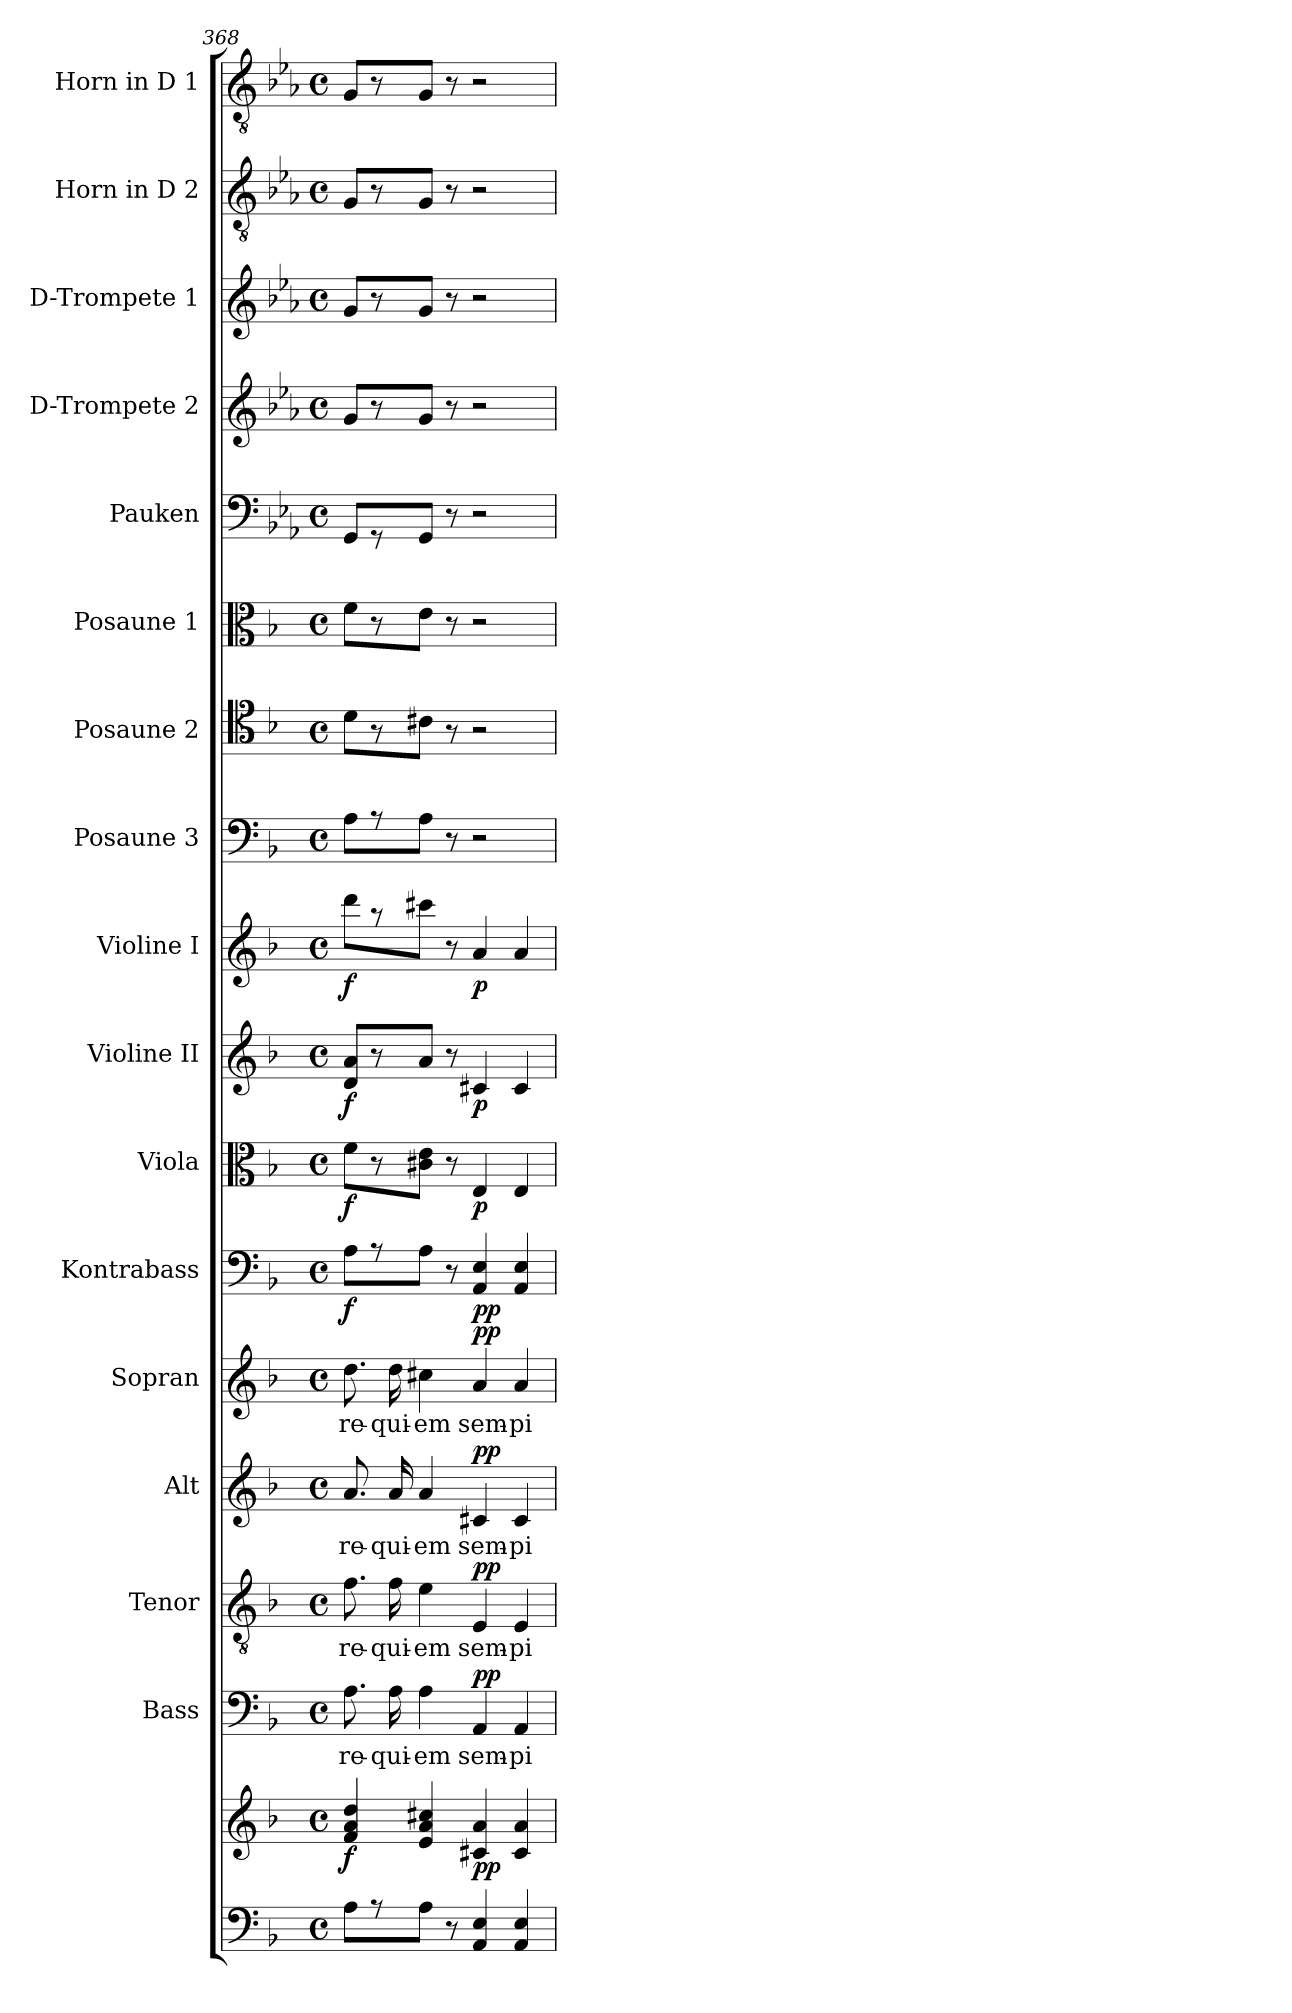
**kern	**kern	**dynam	**kern	**text	**dynam	**kern	**text	**dynam	**kern	**text	**dynam	**kern	**text	**dynam	**kern	**dynam	**kern	**dynam	**kern	**dynam	**kern	**dynam	**kern	**kern	**kern	**kern	**kern	**kern	**kern	**kern
*part17	*part17	*part17	*part16	*part16	*part16	*part15	*part15	*part15	*part14	*part14	*part14	*part13	*part13	*part13	*part12	*part12	*part11	*part11	*part10	*part10	*part9	*part9	*part8	*part7	*part6	*part5	*part4	*part3	*part2	*part1
*staff18	*staff17	*staff17/18	*staff16	*staff16	*staff16	*staff15	*staff15	*staff15	*staff14	*staff14	*staff14	*staff13	*staff13	*staff13	*staff12	*staff12	*staff11	*staff11	*staff10	*staff10	*staff9	*staff9	*staff8	*staff7	*staff6	*staff5	*staff4	*staff3	*staff2	*staff1
*	*	*	*I"Bass	*	*	*I"Tenor	*	*	*I"Alt	*	*	*I"Sopran	*	*	*I"Kontrabass	*	*I"Viola	*	*I"Violine II	*	*I"Violine I	*	*I"Posaune 3	*I"Posaune 2	*I"Posaune 1	*I"Pauken	*I"D-Trompete 2	*I"D-Trompete 1	*I"Horn in D 2	*I"Horn in D 1
*	*	*	*I'B.	*	*	*I'T.	*	*	*I'A.	*	*	*I'S.	*	*	*I'Kb.	*	*I'Vla.	*	*I'Vl. II	*	*I'Vl. I	*	*I'Pos. 3	*I'Pos. 2	*I'Pos. 1	*I'Pk.	*I'D Trp. 2	*I'D Trp. 1	*I'Hrn. 2	*I'Hrn. 1
*clefF4	*clefG2	*	*clefF4	*	*	*clefGv2	*	*	*clefG2	*	*	*clefG2	*	*	*clefF4	*	*clefC3	*	*clefG2	*	*clefG2	*	*clefF4	*clefC4	*clefC3	*clefF4	*clefG2	*clefG2	*clefGv2	*clefGv2
*	*	*	*	*	*	*	*	*	*	*	*	*	*	*	*ITrd7c12	*	*	*	*	*	*	*	*	*	*	*ITrd-1c-2	*ITrd-1c-2	*ITrd-1c-2	*ITrd-1c-2	*ITrd-1c-2
*k[b-]	*k[b-]	*	*k[b-]	*	*	*k[b-]	*	*	*k[b-]	*	*	*k[b-]	*	*	*k[b-]	*	*k[b-]	*	*k[b-]	*	*k[b-]	*	*k[b-]	*k[b-]	*k[b-]	*k[b-]	*k[b-]	*k[b-]	*k[b-]	*k[b-]
*F:	*F:	*	*F:	*	*	*F:	*	*	*F:	*	*	*F:	*	*	*F:	*	*F:	*	*F:	*	*F:	*	*F:	*F:	*F:	*F:	*F:	*F:	*F:	*F:
*M4/4	*M4/4	*	*M4/4	*	*	*M4/4	*	*	*M4/4	*	*	*M4/4	*	*	*M4/4	*	*M4/4	*	*M4/4	*	*M4/4	*	*M4/4	*M4/4	*M4/4	*M4/4	*M4/4	*M4/4	*M4/4	*M4/4
*met(c)	*met(c)	*	*met(c)	*	*	*met(c)	*	*	*met(c)	*	*	*met(c)	*	*	*met(c)	*	*met(c)	*	*met(c)	*	*met(c)	*	*met(c)	*met(c)	*met(c)	*met(c)	*met(c)	*met(c)	*met(c)	*met(c)
=368	=368	=368	=368	=368	=368	=368	=368	=368	=368	=368	=368	=368	=368	=368	=368	=368	=368	=368	=368	=368	=368	=368	=368	=368	=368	=368	=368	=368	=368	=368
!	!	!LO:DY:b	!	!LO:LY:b	!	!	!LO:LY:b	!	!	!LO:LY:b	!	!	!LO:LY:b	!	!	!LO:DY:b	!	!LO:DY:b	!	!LO:DY:b	!	!LO:DY:b	!	!	!	!	!	!	!	!
8A\L	4f/ 4a/ 4dd/	f	8.A\	re-	.	8.f\	re-	.	8.a/	re-	.	8.dd\	re-	.	8AA\L	f	8f\L	f	8d/ 8a/L	f	8ddd\L	f	8A\L	8d\L	8f\L	8AA/L	8a/L	8a/L	8A/L	8A/L
8r	.	.	.	.	.	.	.	.	.	.	.	.	.	.	8r	.	8r	.	8r	.	8r	.	8r	8r	8r	8r	8r	8r	8r	8r
!	!	!	!	!LO:LY:b	!	!	!LO:LY:b	!	!	!LO:LY:b	!	!	!LO:LY:b	!	!	!	!	!	!	!	!	!	!	!	!	!	!	!	!	!
.	.	.	16A\	-qui-	.	16f\	-qui-	.	16a/	-qui-	.	16dd\	-qui-	.	.	.	.	.	.	.	.	.	.	.	.	.	.	.	.	.
!	!	!	!	!LO:LY:b	!	!	!LO:LY:b	!	!	!LO:LY:b	!	!	!LO:LY:b	!	!	!	!	!	!	!	!	!	!	!	!	!	!	!	!	!
8A\J	4e/ 4a/ 4cc#X/	.	4A\	-em	.	4e\	-em	.	4a/	-em	.	4cc#X\	-em	.	8AA\J	.	8c#X\ 8e\J	.	8a/J	.	8ccc#X\J	.	8A\J	8c#X\J	8e\J	8AA/J	8a/J	8a/J	8A/J	8A/J
8r	.	.	.	.	.	.	.	.	.	.	.	.	.	.	8r	.	8r	.	8r	.	8r	.	8r	8r	8r	8r	8r	8r	8r	8r
!	!	!LO:DY:b	!	!LO:LY:b	!LO:DY:a	!	!LO:LY:b	!LO:DY:a	!	!LO:LY:b	!LO:DY:a	!	!LO:LY:b	!LO:DY:a	!	!LO:DY:b	!	!LO:DY:b	!	!LO:DY:b	!	!LO:DY:b	!	!	!	!	!	!	!	!
4AA/ 4E/	4c#X/ 4a/	pp	4AA/	sem-	pp	4E/	sem-	pp	4c#X/	sem-	pp	4a/	sem-	pp	4AAA/ 4EE/	pp	4E/	p	4c#X/	p	4a/	p	2r	2r	2r	2r	2r	2r	2r	2r
!	!	!	!	!LO:LY:b	!	!	!LO:LY:b	!	!	!LO:LY:b	!	!	!LO:LY:b	!	!	!	!	!	!	!	!	!	!	!	!	!	!	!	!	!
4AA/ 4E/	4c#/ 4a/	.	4AA/	-pi-	.	4E/	-pi-	.	4c#/	-pi-	.	4a/	-pi-	.	4AAA/ 4EE/	.	4E/	.	4c#/	.	4a/	.	.	.	.	.	.	.	.	.
=	=	=	=	=	=	=	=	=	=	=	=	=	=	=	=	=	=	=	=	=	=	=	=	=	=	=	=	=	=	=
*-	*-	*-	*-	*-	*-	*-	*-	*-	*-	*-	*-	*-	*-	*-	*-	*-	*-	*-	*-	*-	*-	*-	*-	*-	*-	*-	*-	*-	*-	*-
